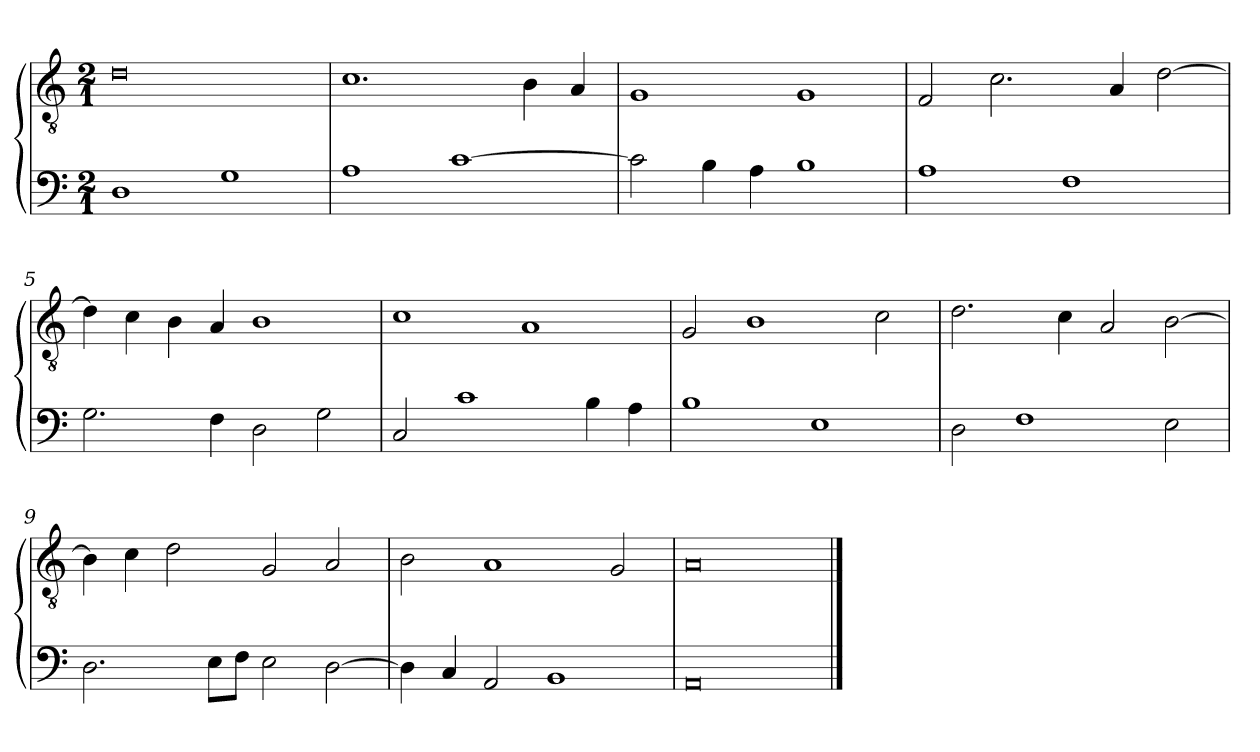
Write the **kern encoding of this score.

**kern	**kern
*part2	*part1
*staff2	*staff1
*clefF4	*clefGv2
*k[]	*k[]
*M2/1	*M2/1
=1	=1
1D	0d
1G	.
=2	=2
1A	1.c
[1c	.
.	4B
.	4A
=3	=3
2c]	1G
4B	.
4A	.
1B	1G
=4	=4
1A	2F
.	2.c
1F	.
.	4A
.	[2d
=5	=5
2.G	4d]
.	4c
.	4B
4F	4A
2D	1B
2G	.
=6	=6
2C	1c
1c	.
.	1A
4B	.
4A	.
=7	=7
1B	2G
.	1B
1E	.
.	2c
=8	=8
2D	2.d
1F	.
.	4c
.	2A
2E	[2B
=9	=9
2.D	4B]
.	4c
.	2d
8EL	.
8FJ	.
2E	2G
[2D	2A
=10	=10
4D]	2B
4C	.
2AA	1A
1BB	.
.	2G
=11	=11
0AA	0A
==	==
*-	*-
